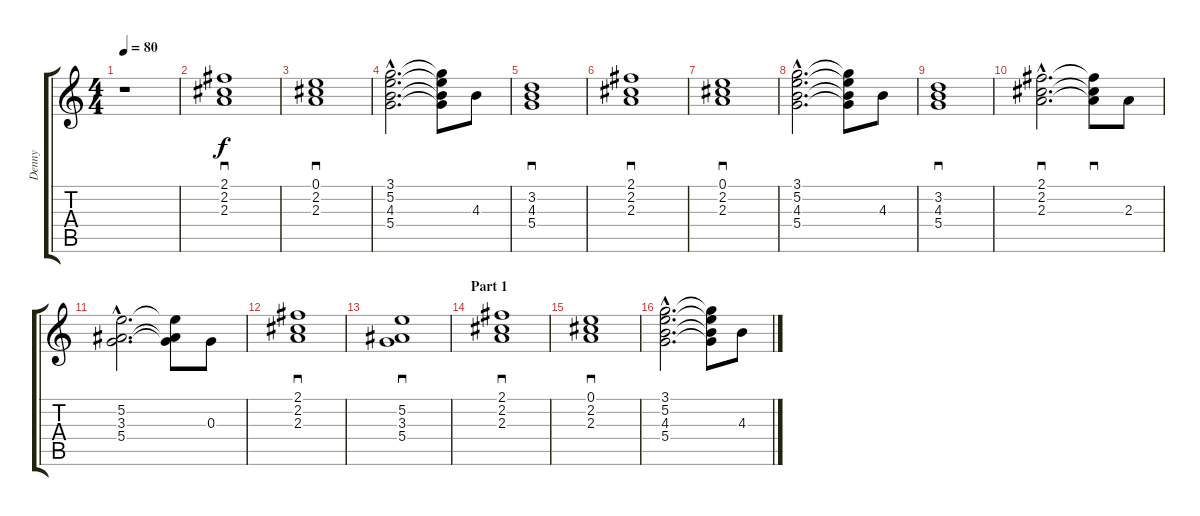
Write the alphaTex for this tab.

\track ("Denny" "Denny") {instrument acousticguitarsteel}
\staff {score tabs}
\tuning (E4 B3 G3 D3 A2 E2) {hide}
\ts (4 4)
\tempo 80
\clef g2
\ks c
r.1{dy f instrument acousticguitarsteel} |
(2.1 2.2 2.3).1{sd} |
(0.1 2.2 2.3).1{sd} |
(3.1{hac} 5.2{hac} 4.3{hac} 5.4{hac}).2{d} (3.1{t} 5.2{t} 4.3{t} 5.4{t}).8 4.3.8 |
(3.2 4.3 5.4).1{sd} |
(2.1 2.2 2.3).1{sd} |
(0.1 2.2 2.3).1{sd} |
(3.1{hac} 5.2{hac} 4.3{hac} 5.4{hac}).2{d} (3.1{t} 5.2{t} 4.3{t} 5.4{t}).8 4.3.8 |
(3.2 4.3 5.4).1{sd} |
(2.1{hac} 2.2{hac} 2.3{hac}).2{d sd} (2.1{t} 2.2{t} 2.3{t}).8{sd} 2.3.8 |
(5.2{hac} 3.3{hac} 5.4{hac}).2{d} (5.2{t} 3.3{t} 5.4{t}).8 0.3.8 |
(2.1 2.2 2.3).1{sd} |
(5.2 3.3 5.4).1{sd} |
\section ("" "Part 1")
(2.1 2.2 2.3).1{sd} |
(0.1 2.2 2.3).1{sd} |
(3.1{hac} 5.2{hac} 4.3{hac} 5.4{hac}).2{d} (3.1{t} 5.2{t} 4.3{t} 5.4{t}).8 4.3.8
